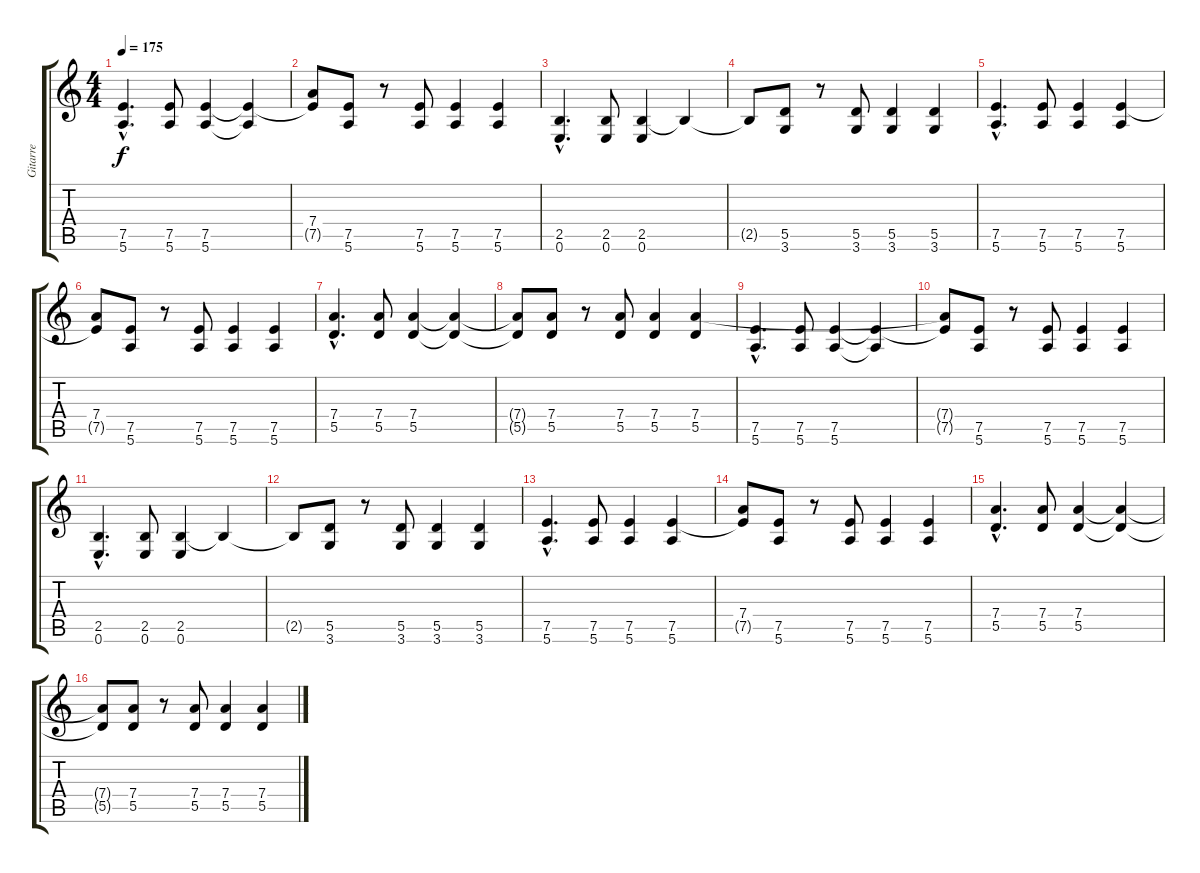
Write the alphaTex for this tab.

\track ("Gitarre" "Gitarre") {instrument distortionguitar}
\staff {score tabs}
\tuning (E4 B3 G3 D3 A2 E2) {hide}
\ts (4 4)
\tempo 175
\clef g2
\ks c
(7.5{hac} 5.6{hac}).4{d dy f} (7.5 5.6).8 (7.5 5.6).4 (7.5{t} 5.6{t}).4 |
(7.4{t} 7.5{t}).8 (7.5 5.6).8 r.8 (7.5 5.6).8 (7.5 5.6).4 (7.5 5.6).4 |
(2.5{hac} 0.6{hac}).4{d} (2.5 0.6).8 (2.5 0.6).4 2.5{t}.4 |
2.5{t}.8 (5.5 3.6).8 r.8 (5.5 3.6).8 (5.5 3.6).4 (5.5 3.6).4 |
(7.5{hac} 5.6{hac}).4{d} (7.5 5.6).8 (7.5 5.6).4 (7.5 5.6).4 |
(7.4 7.5{t}).8 (7.5 5.6).8 r.8 (7.5 5.6).8 (7.5 5.6).4 (7.5 5.6).4 |
(7.4{hac} 5.5{hac}).4{d} (7.4 5.5).8 (7.4 5.5).4 (7.4{t} 5.5{t}).4 |
(7.4{t} 5.5{t}).8 (7.4 5.5).8 r.8 (7.4 5.5).8 (7.4 5.5).4 (7.4 5.5).4 |
(7.5{hac} 5.6{hac}).4{d} (7.5 5.6).8 (7.5 5.6).4 (7.5{t} 5.6{t}).4 |
(7.4{t} 7.5{t}).8 (7.5 5.6).8 r.8 (7.5 5.6).8 (7.5 5.6).4 (7.5 5.6).4 |
(2.5{hac} 0.6{hac}).4{d} (2.5 0.6).8 (2.5 0.6).4 2.5{t}.4 |
2.5{t}.8 (5.5 3.6).8 r.8 (5.5 3.6).8 (5.5 3.6).4 (5.5 3.6).4 |
(7.5{hac} 5.6{hac}).4{d} (7.5 5.6).8 (7.5 5.6).4 (7.5 5.6).4 |
(7.4 7.5{t}).8 (7.5 5.6).8 r.8 (7.5 5.6).8 (7.5 5.6).4 (7.5 5.6).4 |
(7.4{hac} 5.5{hac}).4{d} (7.4 5.5).8 (7.4 5.5).4 (7.4{t} 5.5{t}).4 |
(7.4{t} 5.5{t}).8 (7.4 5.5).8 r.8 (7.4 5.5).8 (7.4 5.5).4 (7.4 5.5).4
